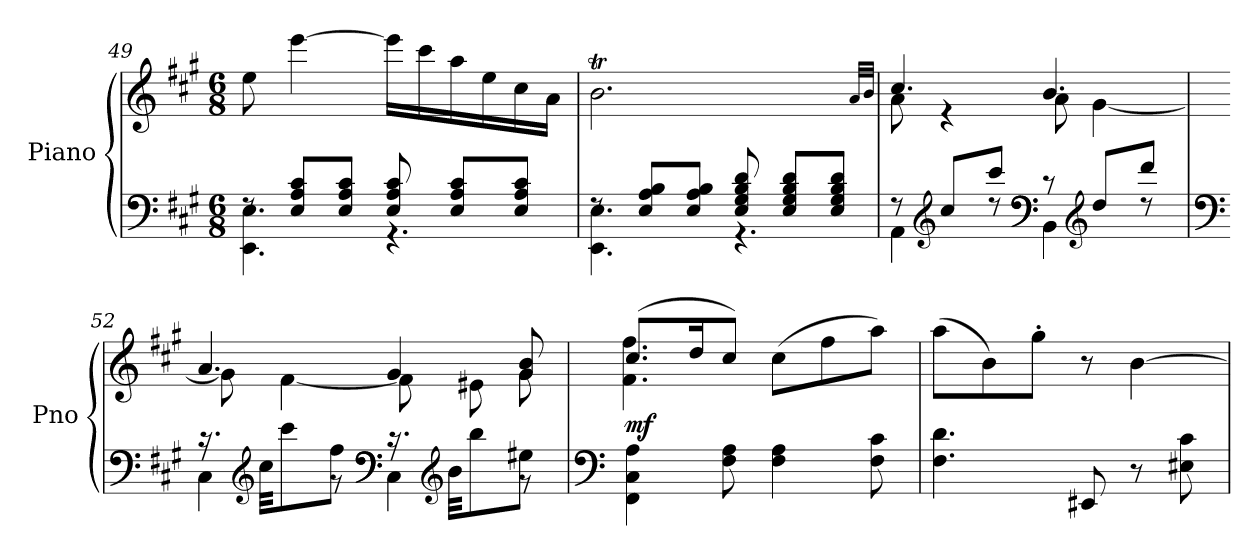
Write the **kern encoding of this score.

**kern	**kern	**dynam
*part1	*part1	*part1
*staff2	*staff1	*staff1/2
*I"Piano	*	*
*I'Pno	*	*
!!LO:LB:g=z
*clefF4	*clefG2	*
*k[f#c#g#]	*k[f#c#g#]	*
*M6/8	*M6/8	*
=49	=49	=49
*^	*	*
8rF	4.EE\ 4.E\	8ee\	.
8E/ 8A/ 8c#/L	.	[4eee\	.
8E/ 8A/ 8c#/J	.	.	.
8E/ 8A/ 8c#/	4.r	16eee\LL]	.
.	.	16ccc#\	.
8E/ 8A/ 8c#/L	.	16aa\	.
.	.	16ee\	.
8E/ 8A/ 8c#/J	.	16cc#\	.
.	.	16a\JJ	.
=50	=50	=50	=50
8rF	4.EE\ 4.E\	2.bT\	.
8E/ 8A/ 8B/L	.	.	.
8E/ 8A/ 8B/J	.	.	.
8E/ 8G#/ 8B/ 8d/	4.r	.	.
8E/ 8G#/ 8B/ 8d/L	.	.	.
8E/ 8G#/ 8B/ 8d/J	.	.	.
.	.	32qa/LLL	.
.	.	32qb/JJJ	.
=51	=51	=51	=51
*	*	*^	*
8r	4AA\	4.cc#/	8a\	.
*clefG2	*	*	*	*
8cc#/L	.	.	4r	.
8ccc#/J	8rdd	.	.	.
*clefF4	*	*	*	*
8r	4BB\	4.b/	8a\	.
*clefG2	*	*	*	*
8dd/L	.	.	[4g#\	.
8ddd/J	8rdd	.	.	.
=52	=52	=52	=52	=52
*clefF4	*	*	*	*
16.r	4C#\	4.a/	8g#\]	.
*clefG2	*	*	*	*
32cc#\KKL	.	.	.	.
8ccc#\	.	.	[4f#\	.
8ff#\J	8rg	.	.	.
*clefF4	*	*	*	*
16.r	4C#\	4g#/	8f#\]	.
*clefG2	*	*	*	*
32b\KKL	.	.	.	.
8bb\	.	.	8e#X\	.
8ee#X\J	8rg	8g#/ 8b/	8g#\	.
*v	*v	*	*	*
!!LO:LB:g=z	!!
=53	=53	=53	=53
*clefF4	*	*	*
*^	*	*	*
!	!	!	!	!LO:DY:a=2
*v	*v	*	*	*
4FF#\ 4C#\ 4A\	(>8.cc#/L	4.f#\ 4.ff#\	mf
.	16dd/K	.	.
8F#\ 8A\	8cc#/J)	.	.
4F#\ 4A\	(>8cc#\L	4.ryy	.
.	8ff#\	.	.
8F#\ 8c#\	8aa\J)	.	.
*	*v	*v	*
=54	=54	=54
4.F#\ 4.d\	(>8aa\L	.
.	8b\)	.
.	8gg#'\J	.
8EE#X/	8r	.
8r	[4b\	.
8E#X\ 8c#\	.	.
=	=	=
*-	*-	*-
